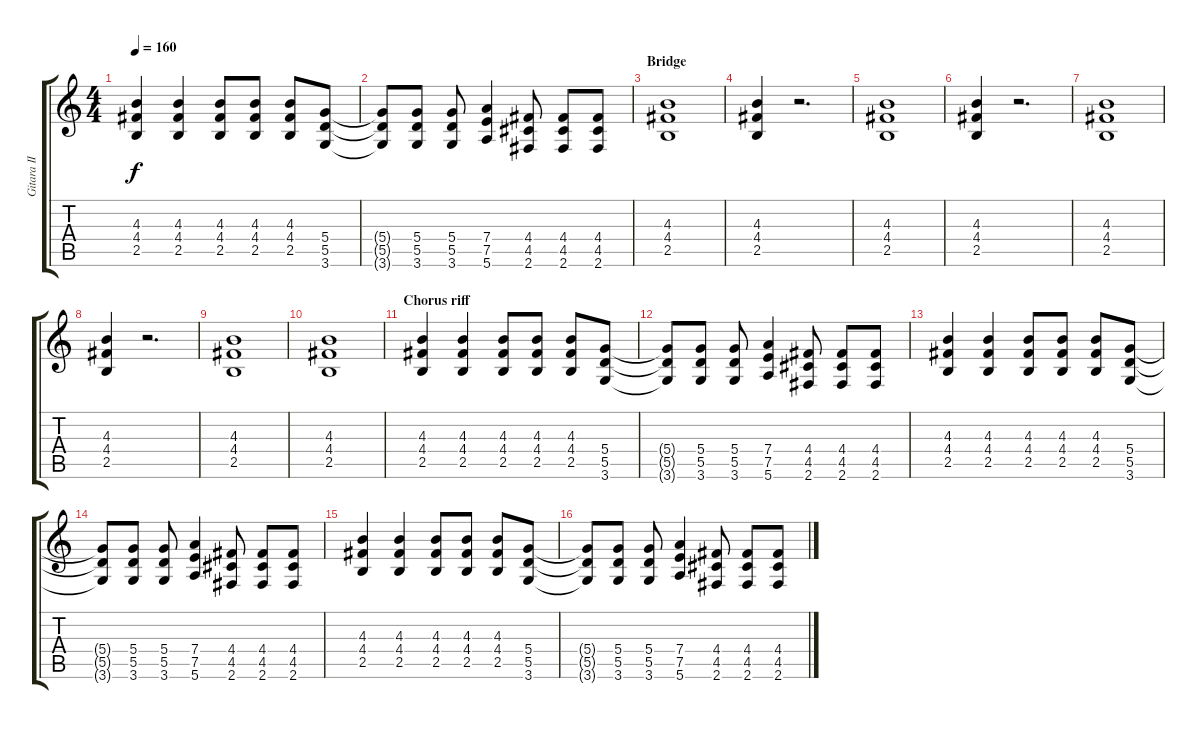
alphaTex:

\track ("Gitara II" "Gitara II") {instrument distortionguitar}
\staff {score tabs}
\tuning (E4 B3 G3 D3 A2 E2) {hide}
\ts (4 4)
\tempo 160
\clef g2
\ks c
(4.3 4.4 2.5).4{dy f instrument distortionguitar} (4.3 4.4 2.5).4 (4.3 4.4 2.5).8 (4.3 4.4 2.5).8 (4.3 4.4 2.5).8 (5.4 5.5 3.6).8 |
(5.4{t} 5.5{t} 3.6{t}).8 (5.4 5.5 3.6).8 (5.4 5.5 3.6).8 (7.4 7.5 5.6).4 (4.4 4.5 2.6).8 (4.4 4.5 2.6).8 (4.4 4.5 2.6).8 |
\section ("" "Bridge")
(4.3 4.4 2.5).1{instrument distortionguitar} |
(4.3 4.4 2.5).4 r.2{d} |
(4.3 4.4 2.5).1{instrument distortionguitar} |
(4.3 4.4 2.5).4 r.2{d} |
(4.3 4.4 2.5).1{instrument distortionguitar} |
(4.3 4.4 2.5).4 r.2{d} |
(4.3 4.4 2.5).1{instrument distortionguitar} |
(4.3 4.4 2.5).1 |
\section ("" "Chorus riff")
(4.3 4.4 2.5).4{instrument distortionguitar} (4.3 4.4 2.5).4 (4.3 4.4 2.5).8 (4.3 4.4 2.5).8 (4.3 4.4 2.5).8 (5.4 5.5 3.6).8 |
(5.4{t} 5.5{t} 3.6{t}).8 (5.4 5.5 3.6).8 (5.4 5.5 3.6).8 (7.4 7.5 5.6).4 (4.4 4.5 2.6).8 (4.4 4.5 2.6).8 (4.4 4.5 2.6).8 |
(4.3 4.4 2.5).4{instrument distortionguitar} (4.3 4.4 2.5).4 (4.3 4.4 2.5).8 (4.3 4.4 2.5).8 (4.3 4.4 2.5).8 (5.4 5.5 3.6).8 |
(5.4{t} 5.5{t} 3.6{t}).8 (5.4 5.5 3.6).8 (5.4 5.5 3.6).8 (7.4 7.5 5.6).4 (4.4 4.5 2.6).8 (4.4 4.5 2.6).8 (4.4 4.5 2.6).8 |
(4.3 4.4 2.5).4{instrument distortionguitar} (4.3 4.4 2.5).4 (4.3 4.4 2.5).8 (4.3 4.4 2.5).8 (4.3 4.4 2.5).8 (5.4 5.5 3.6).8 |
(5.4{t} 5.5{t} 3.6{t}).8 (5.4 5.5 3.6).8 (5.4 5.5 3.6).8 (7.4 7.5 5.6).4 (4.4 4.5 2.6).8 (4.4 4.5 2.6).8 (4.4 4.5 2.6).8
